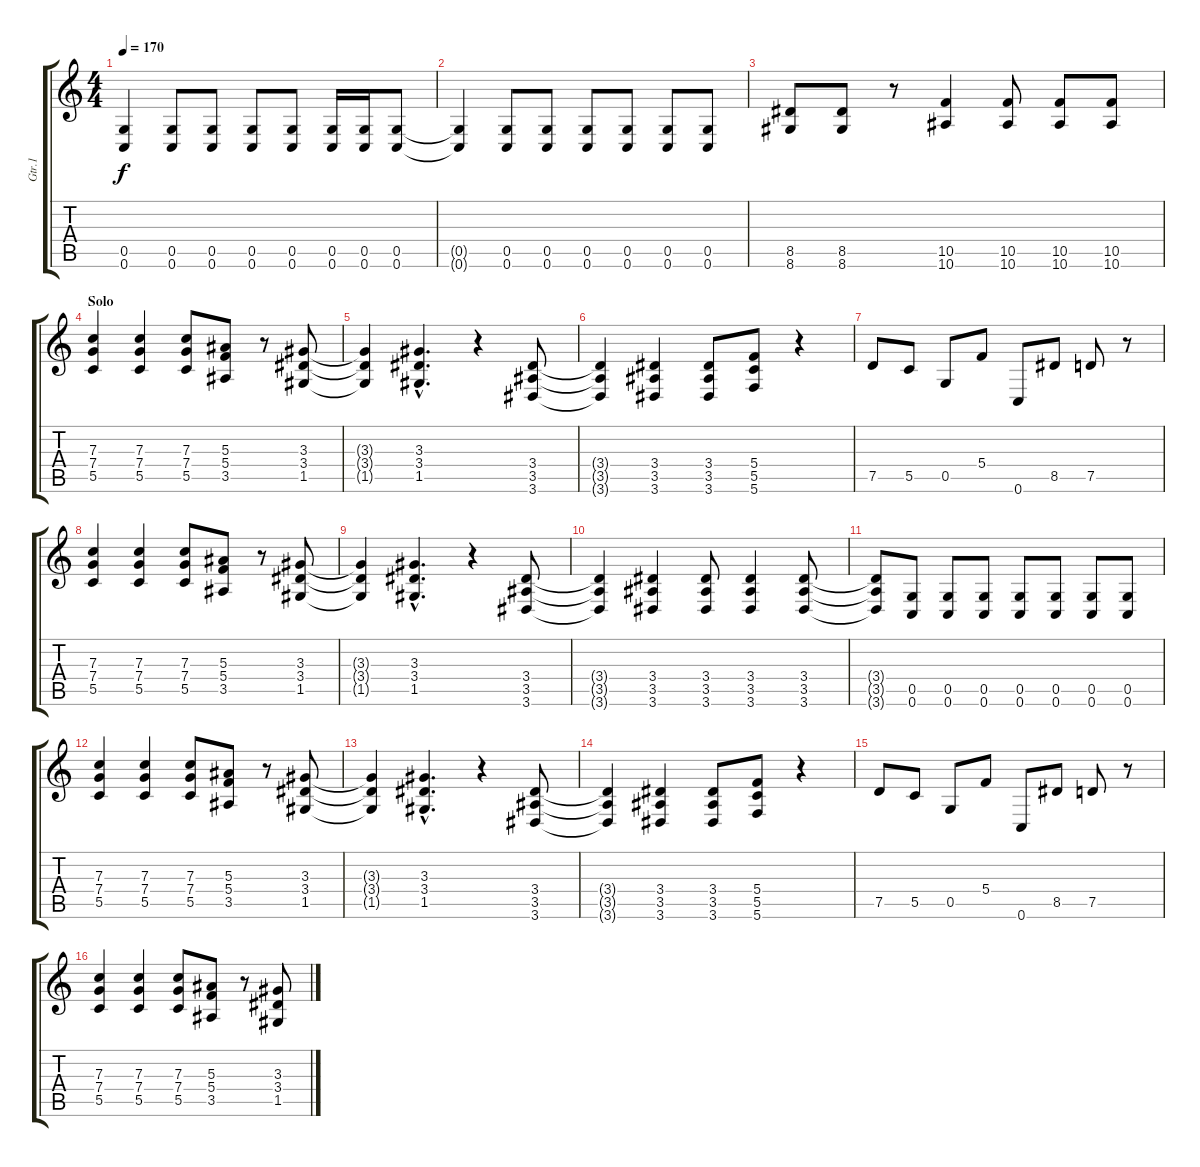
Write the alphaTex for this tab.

\track ("Gtr.1" "Gtr.1") {instrument distortionguitar}
\staff {score tabs}
\tuning (D4 A3 F3 C3 G2 C2) {hide}
\ts (4 4)
\tempo 170
\clef g2
\ks c
(0.5{t} 0.6{t}).4{dy f} (0.5 0.6).8 (0.5 0.6).8 (0.5 0.6).8 (0.5 0.6).8 (0.5 0.6).16 (0.5 0.6).16 (0.5 0.6).8 |
(0.5{t} 0.6{t}).4 (0.5 0.6).8 (0.5 0.6).8 (0.5 0.6).8 (0.5 0.6).8 (0.5 0.6).8 (0.5 0.6).8 |
(8.5 8.6).8 (8.5 8.6).8 r.8 (10.5 10.6).4 (10.5 10.6).8 (10.5 10.6).8 (10.5 10.6).8 |
\section ("" "Solo")
(7.3 7.4 5.5).4 (7.3 7.4 5.5).4 (7.3 7.4 5.5).8 (5.3 5.4 3.5).8 r.8 (3.3 3.4 1.5).8 |
(3.3{t} 3.4{t} 1.5{t}).4 (3.3{hac} 3.4{hac} 1.5{hac}).4{d} r.4 (3.4 3.5 3.6).8 |
(3.4{t} 3.5{t} 3.6{t}).4 (3.4 3.5 3.6).4 (3.4 3.5 3.6).8 (5.4 5.5 5.6).8 r.4 |
7.5.8 5.5.8 0.5.8 5.4.8 0.6.8 8.5.8 7.5.8 r.8 |
(7.3 7.4 5.5).4 (7.3 7.4 5.5).4 (7.3 7.4 5.5).8 (5.3 5.4 3.5).8 r.8 (3.3 3.4 1.5).8 |
(3.3{t} 3.4{t} 1.5{t}).4 (3.3{hac} 3.4{hac} 1.5{hac}).4{d} r.4 (3.4 3.5 3.6).8 |
(3.4{t} 3.5{t} 3.6{t}).4 (3.4 3.5 3.6).4 (3.4 3.5 3.6).8 (3.4 3.5 3.6).4 (3.4 3.5 3.6).8 |
(3.4{t} 3.5{t} 3.6{t}).8 (0.5 0.6).8 (0.5 0.6).8 (0.5 0.6).8 (0.5 0.6).8 (0.5 0.6).8 (0.5 0.6).8 (0.5 0.6).8 |
(7.3 7.4 5.5).4 (7.3 7.4 5.5).4 (7.3 7.4 5.5).8 (5.3 5.4 3.5).8 r.8 (3.3 3.4 1.5).8 |
(3.3{t} 3.4{t} 1.5{t}).4 (3.3{hac} 3.4{hac} 1.5{hac}).4{d} r.4 (3.4 3.5 3.6).8 |
(3.4{t} 3.5{t} 3.6{t}).4 (3.4 3.5 3.6).4 (3.4 3.5 3.6).8 (5.4 5.5 5.6).8 r.4 |
7.5.8 5.5.8 0.5.8 5.4.8 0.6.8 8.5.8 7.5.8 r.8 |
(7.3 7.4 5.5).4 (7.3 7.4 5.5).4 (7.3 7.4 5.5).8 (5.3 5.4 3.5).8 r.8 (3.3 3.4 1.5).8
